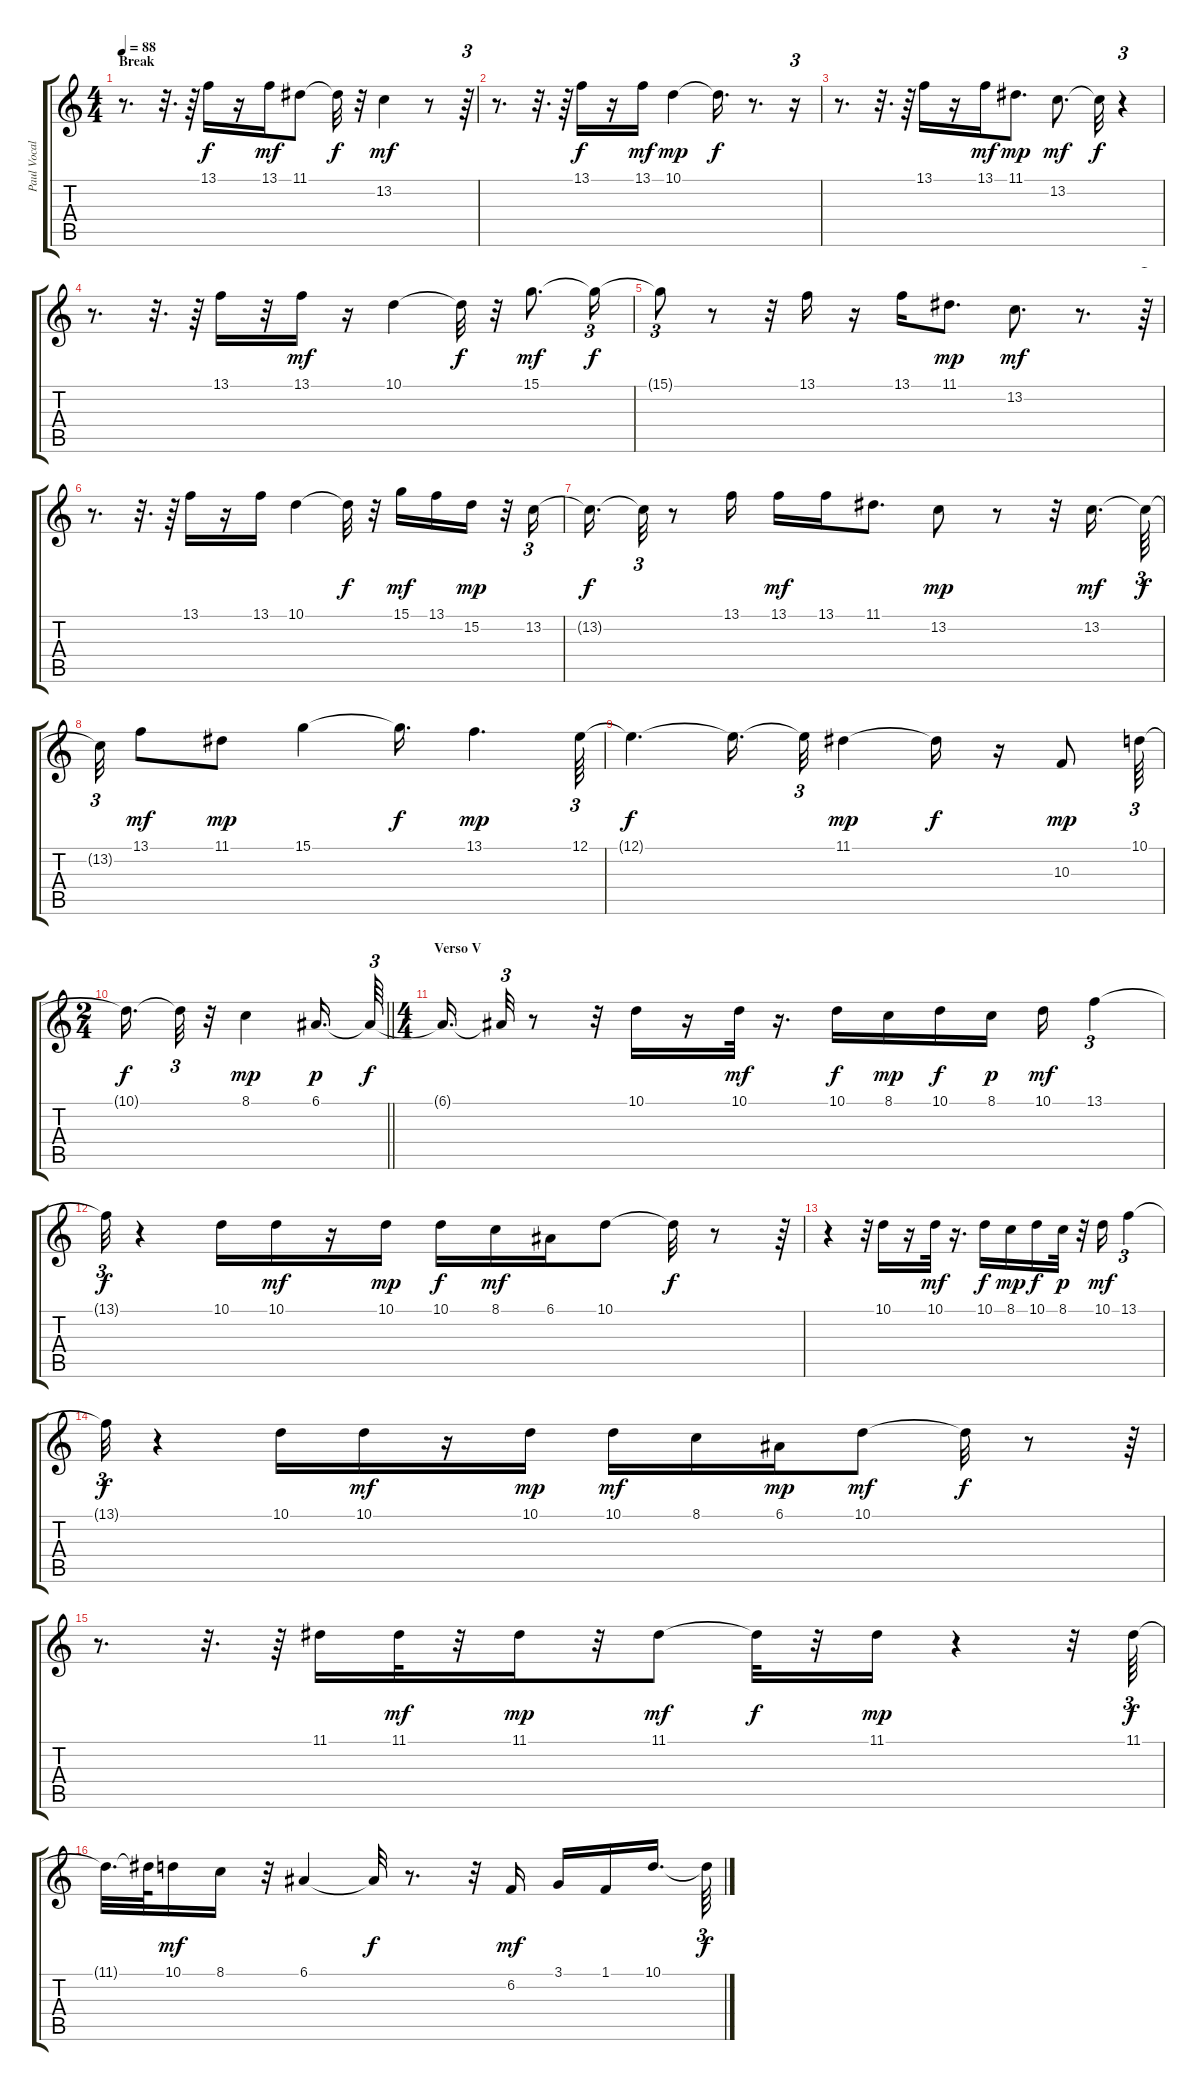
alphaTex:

\track ("Paul Vocals" "Paul Vocal") {instrument flute}
\staff {score tabs}
\tuning (E4 B3 G3 D3 A2 E2) {hide}
\ts (4 4)
\section ("" "Break")
\tempo 88
\clef g2
\ks c
r.8{d dy pp} r.32{d} r.64 13.1.16{dy f} r.16 13.1.16{dy mf} 11.1.8 11.1{t}.32{dy f} r.32 13.2.4{dy mf} r.8 r.64{tu (3 2)} |
r.8{d} r.32{d} r.64 13.1.16{dy f} r.16 13.1.16{dy mf} 10.1.4{dy mp} 10.1{t}.16{d dy f} r.8{d} r.16{tu (3 2)} |
r.8{d} r.32{d} r.64 13.1.16 r.16 13.1.16{dy mf} 11.1.8{d dy mp} 13.2.8{d dy mf} 13.2{t}.32{dy f} r.4{tu (3 2)} |
r.8{d} r.32{d} r.64 13.1.16 r.32 13.1.16{dy mf} r.16 10.1.4 10.1{t}.32{dy f} r.32 15.1.8{d dy mf} 15.1{t}.16{tu (3 2) dy f} |
15.1{t}.8{tu (3 2)} r.8 r.32 13.1.16 r.16 13.1.16 11.1.8{d dy mp} 13.2.8{d dy mf} r.8{d} r.64{tu (3 2)} |
r.8{d} r.32{d} r.64 13.1.16 r.16 13.1.16 10.1.4 10.1{t}.32{dy f} r.32 15.1.16{dy mf} 13.1.16 15.2.16{dy mp} r.32 13.2.16{tu (3 2)} |
13.2{t}.16{d dy f} 13.2{t}.32{tu (3 2)} r.8 13.1.16 13.1.16{dy mf} 13.1.16 11.1.8{d} 13.2.8{dy mp} r.8 r.32 13.2.16{d dy mf} 13.2{t}.64{tu (3 2) dy f} |
13.2{t}.32{tu (3 2)} 13.1.8{dy mf} 11.1.8{dy mp} 15.1.4 15.1{t}.16{d dy f} 13.1.4{d dy mp} 12.1.64{tu (3 2)} |
12.1{t}.4{d dy f} 12.1{t}.16{d} 12.1{t}.32{tu (3 2)} 11.1.4{dy mp} 11.1{t}.16{dy f} r.16 10.3.8{dy mp} 10.1.64{tu (3 2)} |
\ts (2 4)
\barLineRight lightlight
10.1{t}.16{d dy f} 10.1{t}.32{tu (3 2)} r.32 8.1.4{dy mp} 6.1.16{d dy p} 6.1{t}.64{tu (3 2) dy f} |
\ts (4 4)
\section ("" "Verso V")
6.1{t}.16{d} 6.1{t}.32{tu (3 2)} r.8 r.32 10.1.16 r.16 10.1.32{dy mf} r.16{d} 10.1.16{dy f} 8.1.16{dy mp} 10.1.16{dy f} 8.1.16{dy p} 10.1.16{dy mf} 13.1.4{tu (3 2)} |
13.1{t}.32{tu (3 2) dy f} r.4 10.1.16 10.1.16{dy mf} r.16 10.1.16{dy mp} 10.1.16{dy f} 8.1.16{dy mf} 6.1.16 10.1.8 10.1{t}.32{dy f} r.8 r.64{tu (3 2)} |
r.4 r.32{tu (3 2)} 10.1.16 r.16 10.1.32{dy mf} r.16{d} 10.1.16{dy f} 8.1.16{dy mp} 10.1.16{dy f} 8.1.32{dy p} r.32 10.1.16{dy mf} 13.1.4{tu (3 2)} |
13.1{t}.32{tu (3 2) dy f} r.4 10.1.16 10.1.16{dy mf} r.16 10.1.16{dy mp} 10.1.16{dy mf} 8.1.16 6.1.16{dy mp} 10.1.8{dy mf} 10.1{t}.32{dy f} r.8 r.64{tu (3 2)} |
r.8{d} r.32{d} r.64 11.1.16 11.1.32{dy mf} r.32 11.1.16{dy mp} r.32 11.1.8{dy mf} 11.1{t}.32{dy f} r.32 11.1.16{dy mp} r.4 r.32 11.1.64{tu (3 2) dy f} |
11.1{t}.32{d} 11.1{t}.64 10.1.16{dy mf} 8.1.16 r.32 6.1.4 6.1{t}.32{dy f} r.8{d} r.32 6.2.16{dy mf} 3.1.16 1.1.16 10.1.16{d} 10.1{t}.64{tu (3 2) dy f}
